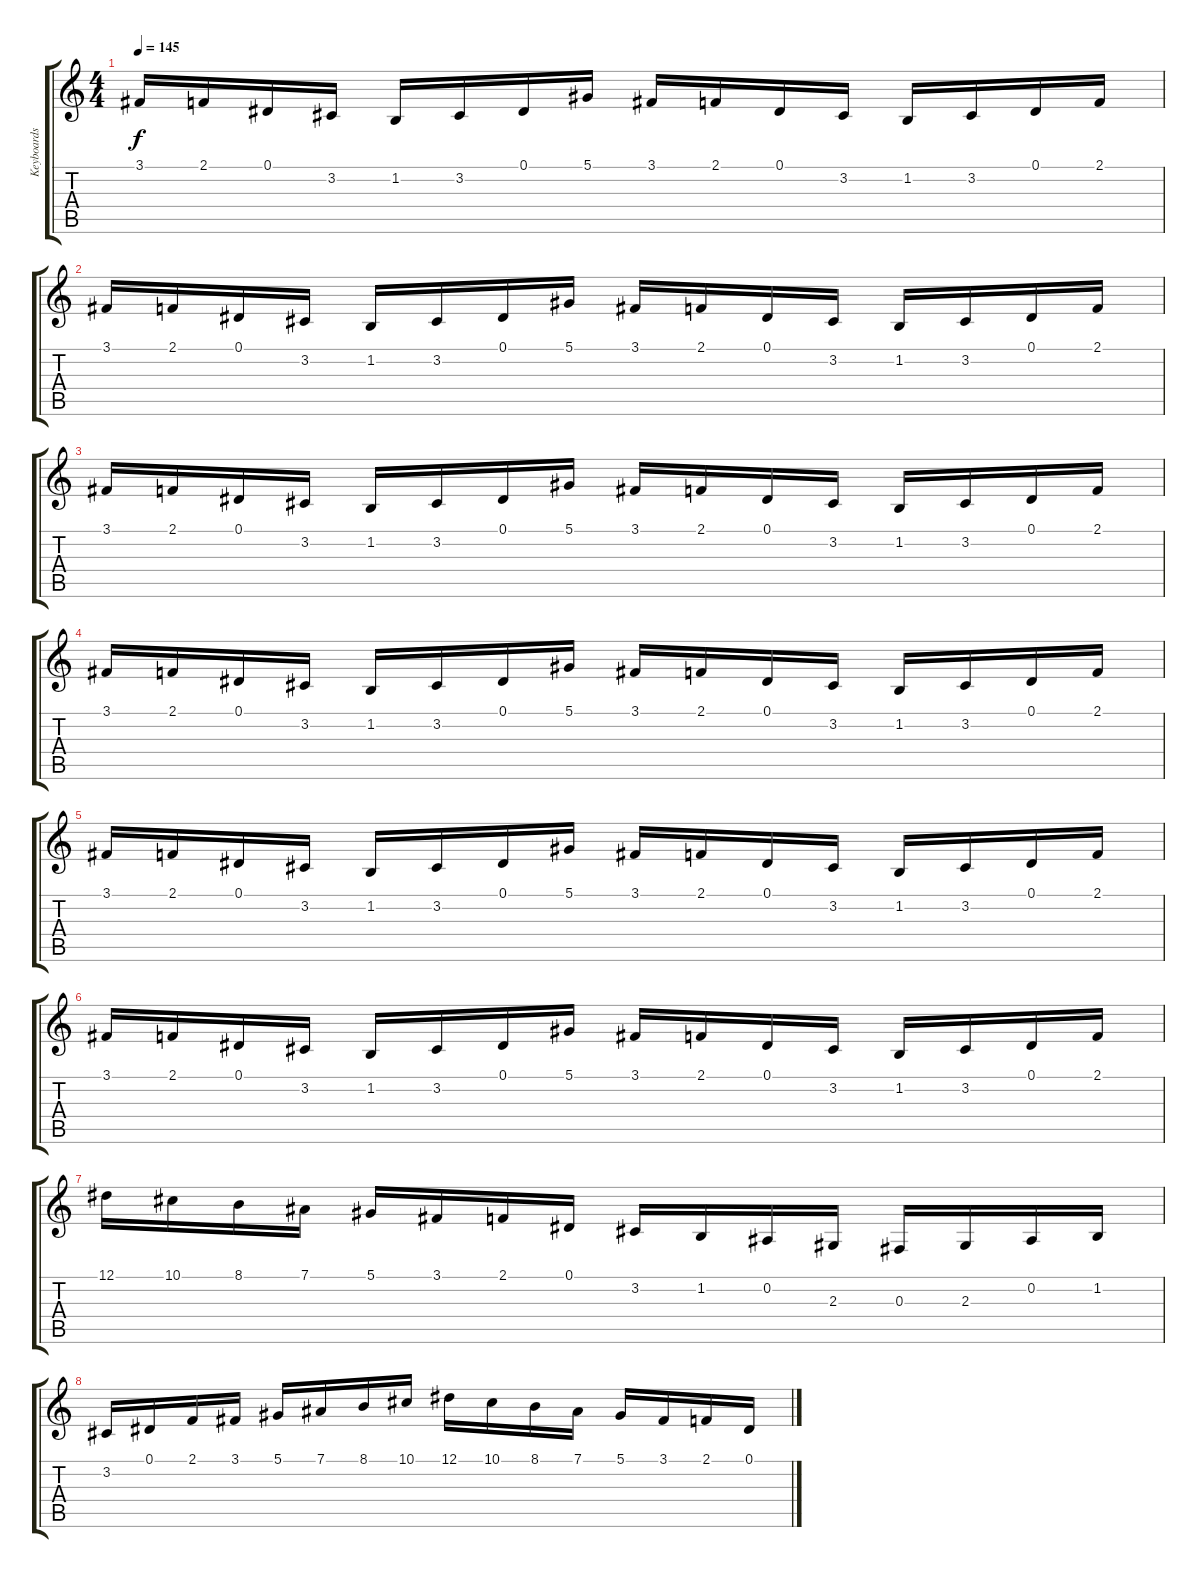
\track ("Keyboards" "Keyboards") {instrument pad5bowed}
\staff {score tabs}
\tuning (Eb4 Bb3 Gb3 Db3 Ab2 Eb2) {hide}
\ts (4 4)
\tempo 145
\clef g2
\ks c
3.1.16{dy f} 2.1.16 0.1.16 3.2.16 1.2.16 3.2.16 0.1.16 5.1.16 3.1.16 2.1.16 0.1.16 3.2.16 1.2.16 3.2.16 0.1.16 2.1.16 |
3.1.16 2.1.16 0.1.16 3.2.16 1.2.16 3.2.16 0.1.16 5.1.16 3.1.16 2.1.16 0.1.16 3.2.16 1.2.16 3.2.16 0.1.16 2.1.16 |
3.1.16 2.1.16 0.1.16 3.2.16 1.2.16 3.2.16 0.1.16 5.1.16 3.1.16 2.1.16 0.1.16 3.2.16 1.2.16 3.2.16 0.1.16 2.1.16 |
3.1.16 2.1.16 0.1.16 3.2.16 1.2.16 3.2.16 0.1.16 5.1.16 3.1.16 2.1.16 0.1.16 3.2.16 1.2.16 3.2.16 0.1.16 2.1.16 |
3.1.16 2.1.16 0.1.16 3.2.16 1.2.16 3.2.16 0.1.16 5.1.16 3.1.16 2.1.16 0.1.16 3.2.16 1.2.16 3.2.16 0.1.16 2.1.16 |
3.1.16 2.1.16 0.1.16 3.2.16 1.2.16 3.2.16 0.1.16 5.1.16 3.1.16 2.1.16 0.1.16 3.2.16 1.2.16 3.2.16 0.1.16 2.1.16 |
12.1.16 10.1.16 8.1.16 7.1.16 5.1.16 3.1.16 2.1.16 0.1.16 3.2.16 1.2.16 0.2.16 2.3.16 0.3.16 2.3.16 0.2.16 1.2.16 |
3.2.16 0.1.16 2.1.16 3.1.16 5.1.16 7.1.16 8.1.16 10.1.16 12.1.16 10.1.16 8.1.16 7.1.16 5.1.16 3.1.16 2.1.16 0.1.16
